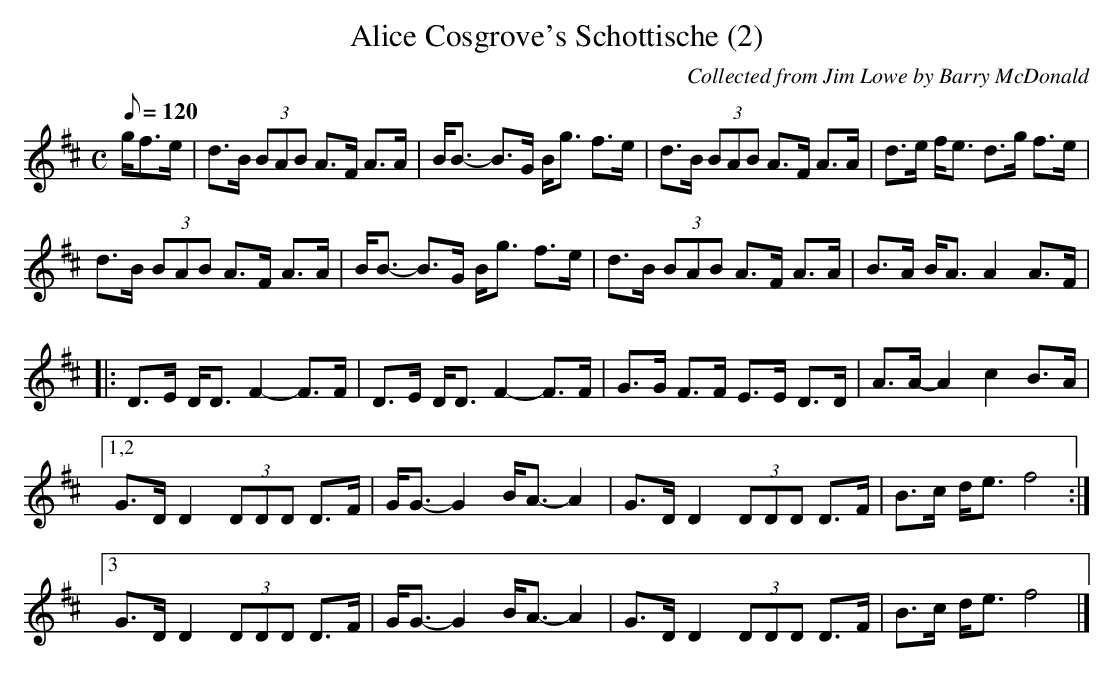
X:1
T:Alice Cosgrove's Schottische (2)
M:C
L:1/8
C:Collected from Jim Lowe by Barry McDonald
Q:120
K:D
g/f>e|d>B (3BAB A>F A>A|B<B- B>G B<g f>e|d>B (3BAB A>F A>A|d>e f<e d>g f>e|
d>B (3BAB A>F A>A|B<B- B>G B<g f>e|d>B (3BAB A>F A>A|B>A B<AA2A>F|
|:D>E D<DF2-F>F|D>E D<DF2-F>F|G>G F>F E>E D>D|A>A-A2c2B>A|[1,2
G>DD2(3DDD D>F|G<G-G2B<A-A2|G>DD2(3DDD D>F|B>c d<e f4:|3
G>DD2(3DDD D>F|G<G-G2B<A-A2|G>DD2(3DDD D>F|B>c d<e f4|]
